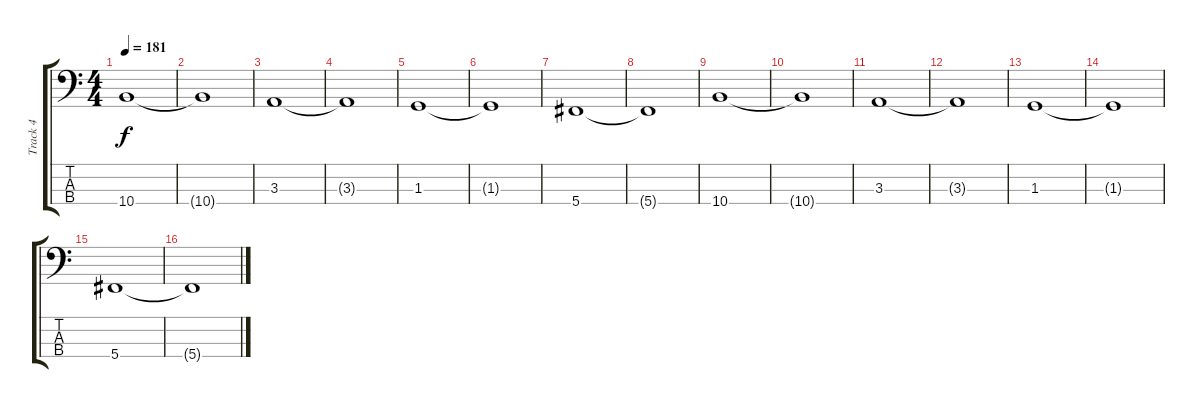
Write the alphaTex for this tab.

\track ("Track 4" "Track 4") {instrument electricbassfinger}
\staff {score tabs}
\tuning (E2 B1 Gb1 Db1) {hide}
\ts (4 4)
\tempo 181
\clef f4
\ks c
10.4.1{dy f} |
10.4{t}.1 |
3.3.1 |
3.3{t}.1 |
1.3.1 |
1.3{t}.1 |
5.4.1 |
5.4{t}.1 |
10.4.1 |
10.4{t}.1 |
3.3.1 |
3.3{t}.1 |
1.3.1 |
1.3{t}.1 |
5.4.1 |
5.4{t}.1
